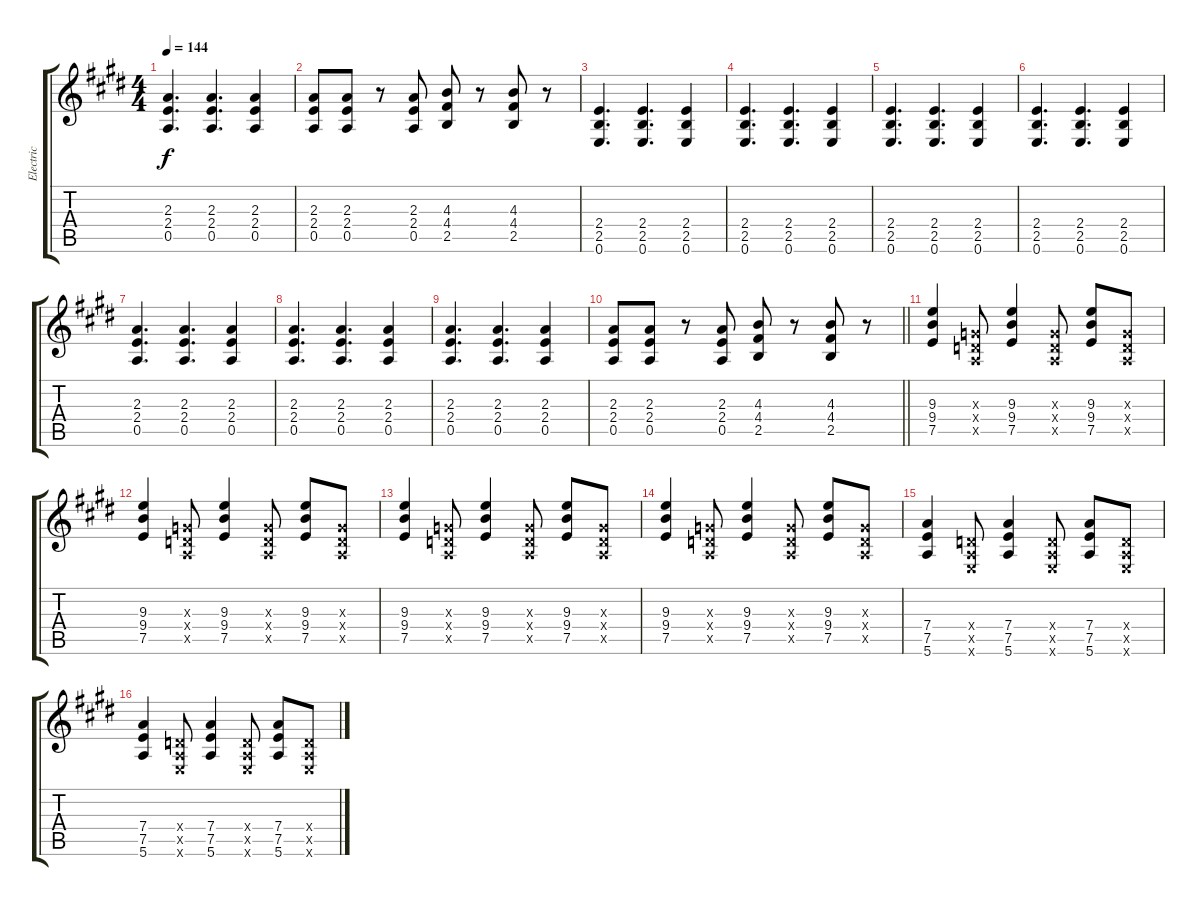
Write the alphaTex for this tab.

\track ("Electric" "Electric") {instrument distortionguitar}
\staff {score tabs}
\tuning (E4 B3 G3 D3 A2 E2) {hide}
\ts (4 4)
\tempo 144
\clef g2
\ks e
(2.3 2.4 0.5).4{d dy f} (2.3 2.4 0.5).4{d} (2.3 2.4 0.5).4 |
(2.3 2.4 0.5).8 (2.3 2.4 0.5).8 r.8 (2.3 2.4 0.5).8 (4.3 4.4 2.5).8 r.8 (4.3 4.4 2.5).8 r.8 |
(2.4 2.5 0.6).4{d} (2.4 2.5 0.6).4{d} (2.4 2.5 0.6).4 |
(2.4 2.5 0.6).4{d} (2.4 2.5 0.6).4{d} (2.4 2.5 0.6).4 |
(2.4 2.5 0.6).4{d} (2.4 2.5 0.6).4{d} (2.4 2.5 0.6).4 |
(2.4 2.5 0.6).4{d} (2.4 2.5 0.6).4{d} (2.4 2.5 0.6).4 |
(2.3 2.4 0.5).4{d} (2.3 2.4 0.5).4{d} (2.3 2.4 0.5).4 |
(2.3 2.4 0.5).4{d} (2.3 2.4 0.5).4{d} (2.3 2.4 0.5).4 |
(2.3 2.4 0.5).4{d} (2.3 2.4 0.5).4{d} (2.3 2.4 0.5).4 |
\barLineRight lightlight
(2.3 2.4 0.5).8 (2.3 2.4 0.5).8 r.8 (2.3 2.4 0.5).8 (4.3 4.4 2.5).8 r.8 (4.3 4.4 2.5).8 r.8 |
(9.3 9.4 7.5).4 (0.3{x} 0.4{x} 0.5{x}).8 (9.3 9.4 7.5).4 (0.3{x} 0.4{x} 0.5{x}).8 (9.3 9.4 7.5).8 (0.3{x} 0.4{x} 0.5{x}).8 |
(9.3 9.4 7.5).4 (0.3{x} 0.4{x} 0.5{x}).8 (9.3 9.4 7.5).4 (0.3{x} 0.4{x} 0.5{x}).8 (9.3 9.4 7.5).8 (0.3{x} 0.4{x} 0.5{x}).8 |
(9.3 9.4 7.5).4 (0.3{x} 0.4{x} 0.5{x}).8 (9.3 9.4 7.5).4 (0.3{x} 0.4{x} 0.5{x}).8 (9.3 9.4 7.5).8 (0.3{x} 0.4{x} 0.5{x}).8 |
(9.3 9.4 7.5).4 (0.3{x} 0.4{x} 0.5{x}).8 (9.3 9.4 7.5).4 (0.3{x} 0.4{x} 0.5{x}).8 (9.3 9.4 7.5).8 (0.3{x} 0.4{x} 0.5{x}).8 |
(7.4 7.5 5.6).4 (0.4{x} 0.5{x} 0.6{x}).8 (7.4 7.5 5.6).4 (0.4{x} 0.5{x} 0.6{x}).8 (7.4 7.5 5.6).8 (0.4{x} 0.5{x} 0.6{x}).8 |
(7.4 7.5 5.6).4 (0.4{x} 0.5{x} 0.6{x}).8 (7.4 7.5 5.6).4 (0.4{x} 0.5{x} 0.6{x}).8 (7.4 7.5 5.6).8 (0.4{x} 0.5{x} 0.6{x}).8
